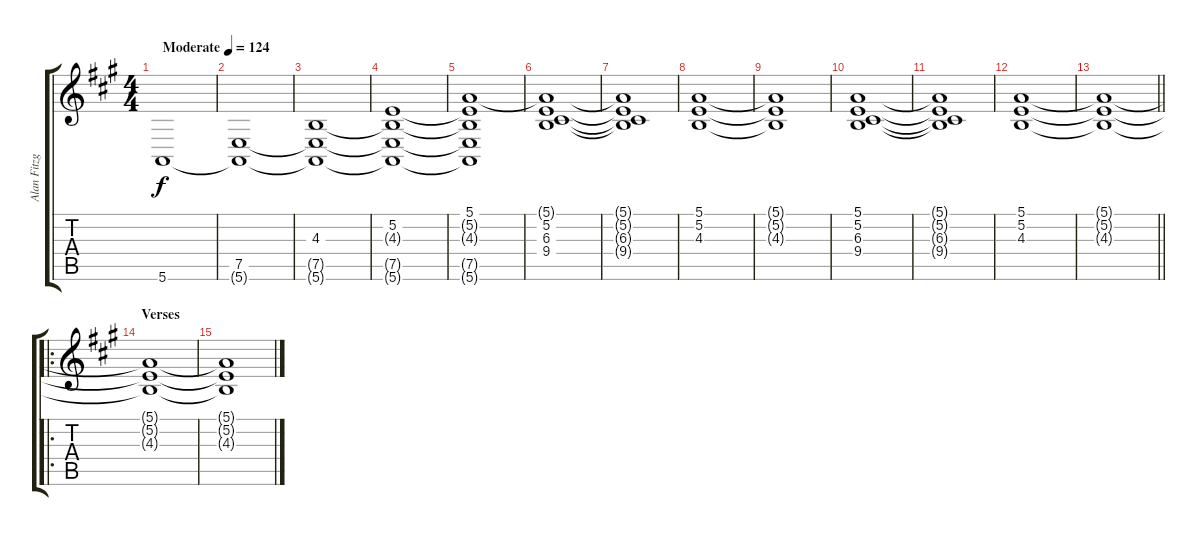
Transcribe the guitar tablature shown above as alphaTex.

\track ("Alan Fitzgerald 1" "Alan Fitzg") {instrument stringensemble1}
\staff {score tabs}
\tuning (E4 B3 G3 D3 A2 E2) {hide}
\ts (4 4)
\tempo (124 "Moderate")
\clef g2
\ks a
5.6.1{dy f instrument stringensemble1} |
(7.5 5.6{t}).1 |
(4.3 7.5{t} 5.6{t}).1 |
(5.2 4.3{t} 7.5{t} 5.6{t}).1 |
(5.1 5.2{t} 4.3{t} 7.5{t} 5.6{t}).1 |
(5.1{t} 5.2 6.3 9.4).1 |
(5.1{t} 5.2{t} 6.3{t} 9.4{t}).1 |
(5.1 5.2 4.3).1 |
(5.1{t} 5.2{t} 4.3{t}).1 |
(5.1 5.2 6.3 9.4).1 |
(5.1{t} 5.2{t} 6.3{t} 9.4{t}).1 |
(5.1 5.2 4.3).1 |
\barLineRight lightlight
(5.1{t} 5.2{t} 4.3{t}).1 |
\ro
\section ("" "Verses")
(5.1{t} 5.2{t} 4.3{t}).1{volume 0} |
(5.1{t} 5.2{t} 4.3{t}).1
